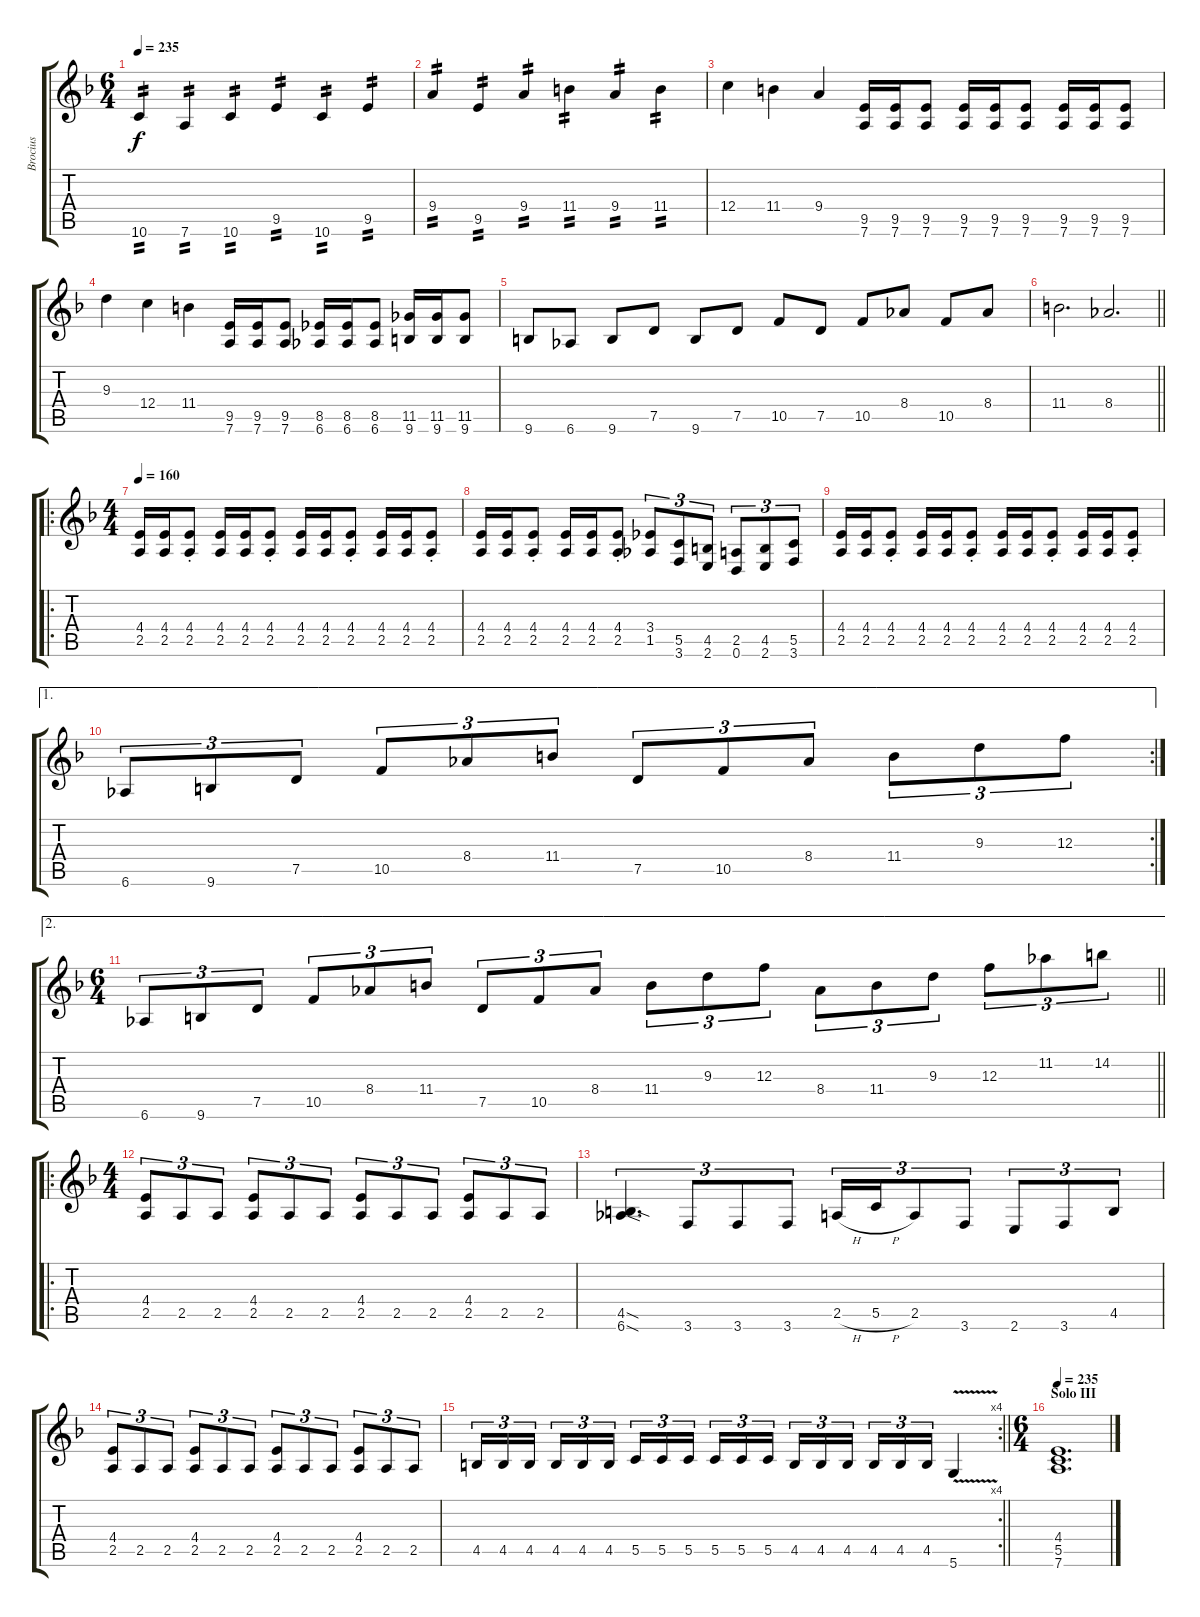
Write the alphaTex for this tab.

\track ("Brocius" "Brocius") {instrument distortionguitar}
\staff {score tabs}
\tuning (D4 A3 F3 C3 G2 D2) {hide}
\ts (6 4)
\tempo 235
\clef g2
\ks f
10.6.4{tp 2 dy f} 7.6.4{tp 2} 10.6.4{tp 2} 9.5.4{tp 2} 10.6.4{tp 2} 9.5.4{tp 2} |
9.4.4{tp 2} 9.5.4{tp 2} 9.4.4{tp 2} 11.4.4{tp 2} 9.4.4{tp 2} 11.4.4{tp 2} |
12.4.4 11.4.4 9.4.4 (9.5 7.6).16 (9.5 7.6).16 (9.5 7.6).8 (9.5 7.6).16 (9.5 7.6).16 (9.5 7.6).8 (9.5 7.6).16 (9.5 7.6).16 (9.5 7.6).8 |
9.3.4 12.4.4 11.4.4 (9.5 7.6).16 (9.5 7.6).16 (9.5 7.6).8 (8.5 6.6).16 (8.5 6.6).16 (8.5 6.6).8 (11.5 9.6).16 (11.5 9.6).16 (11.5 9.6).8 |
9.6.8 6.6.8 9.6.8 7.5.8 9.6.8 7.5.8 10.5.8 7.5.8 10.5.8 8.4.8 10.5.8 8.4.8 |
\barLineRight lightlight
11.4.2{d} 8.4.2{d} |
\ro
\ts (4 4)
\tempo 160
(4.4 2.5).16 (4.4 2.5).16 (4.4{st} 2.5{st}).8 (4.4 2.5).16 (4.4 2.5).16 (4.4{st} 2.5{st}).8 (4.4 2.5).16 (4.4 2.5).16 (4.4{st} 2.5{st}).8 (4.4 2.5).16 (4.4 2.5).16 (4.4{st} 2.5{st}).8 |
(4.4 2.5).16 (4.4 2.5).16 (4.4{st} 2.5{st}).8 (4.4 2.5).16 (4.4 2.5).16 (4.4{st} 2.5).8 (3.4 1.5).8{tu (3 2)} (5.5 3.6).8{tu (3 2)} (4.5 2.6).8{tu (3 2)} (2.5 0.6).8{tu (3 2)} (4.5 2.6).8{tu (3 2)} (5.5 3.6).8{tu (3 2)} |
(4.4 2.5).16 (4.4 2.5).16 (4.4{st} 2.5{st}).8 (4.4 2.5).16 (4.4 2.5).16 (4.4{st} 2.5{st}).8 (4.4 2.5).16 (4.4 2.5).16 (4.4{st} 2.5{st}).8 (4.4 2.5).16 (4.4 2.5).16 (4.4{st} 2.5{st}).8 |
\ae 1
\rc 2
6.6.8{tu (3 2)} 9.6.8{tu (3 2)} 7.5.8{tu (3 2)} 10.5.8{tu (3 2)} 8.4.8{tu (3 2)} 11.4.8{tu (3 2)} 7.5.8{tu (3 2)} 10.5.8{tu (3 2)} 8.4.8{tu (3 2)} 11.4.8{tu (3 2)} 9.3.8{tu (3 2)} 12.3.8{tu (3 2)} |
\ae 2
\ts (6 4)
\barLineRight lightlight
6.6.8{tu (3 2)} 9.6.8{tu (3 2)} 7.5.8{tu (3 2)} 10.5.8{tu (3 2)} 8.4.8{tu (3 2)} 11.4.8{tu (3 2)} 7.5.8{tu (3 2)} 10.5.8{tu (3 2)} 8.4.8{tu (3 2)} 11.4.8{tu (3 2)} 9.3.8{tu (3 2)} 12.3.8{tu (3 2)} 8.4.8{tu (3 2)} 11.4.8{tu (3 2)} 9.3.8{tu (3 2)} 12.3.8{tu (3 2)} 11.2.8{tu (3 2)} 14.2.8{tu (3 2)} |
\ro
\ts (4 4)
(4.4 2.5).8{tu (3 2)} 2.5.8{tu (3 2)} 2.5.8{tu (3 2)} (4.4 2.5).8{tu (3 2)} 2.5.8{tu (3 2)} 2.5.8{tu (3 2)} (4.4 2.5).8{tu (3 2)} 2.5.8{tu (3 2)} 2.5.8{tu (3 2)} (4.4 2.5).8{tu (3 2)} 2.5.8{tu (3 2)} 2.5.8{tu (3 2)} |
(4.5{sod} 6.6{sod}).4{d tu (3 2)} 3.6.8{tu (3 2)} 3.6.8{tu (3 2)} 3.6.8{tu (3 2)} 2.5{h}.16{tu (3 2)} 5.5{h}.16{tu (3 2)} 2.5.8{tu (3 2)} 3.6.8{tu (3 2)} 2.6.8{tu (3 2)} 3.6.8{tu (3 2)} 4.5.8{tu (3 2)} |
(4.4 2.5).8{tu (3 2)} 2.5.8{tu (3 2)} 2.5.8{tu (3 2)} (4.4 2.5).8{tu (3 2)} 2.5.8{tu (3 2)} 2.5.8{tu (3 2)} (4.4 2.5).8{tu (3 2)} 2.5.8{tu (3 2)} 2.5.8{tu (3 2)} (4.4 2.5).8{tu (3 2)} 2.5.8{tu (3 2)} 2.5.8{tu (3 2)} |
\rc 4
\barLineRight lightlight
4.5.16{tu (3 2)} 4.5.16{tu (3 2)} 4.5.16{tu (3 2) beam splitsecondary} 4.5.16{tu (3 2)} 4.5.16{tu (3 2)} 4.5.16{tu (3 2)} 5.5.16{tu (3 2)} 5.5.16{tu (3 2)} 5.5.16{tu (3 2) beam splitsecondary} 5.5.16{tu (3 2)} 5.5.16{tu (3 2)} 5.5.16{tu (3 2)} 4.5.16{tu (3 2)} 4.5.16{tu (3 2)} 4.5.16{tu (3 2) beam splitsecondary} 4.5.16{tu (3 2)} 4.5.16{tu (3 2)} 4.5.16{tu (3 2)} 5.6{v}.4 |
\ts (6 4)
\section ("" "Solo III")
\tempo 235
(4.4 5.5 7.6).1{d}
